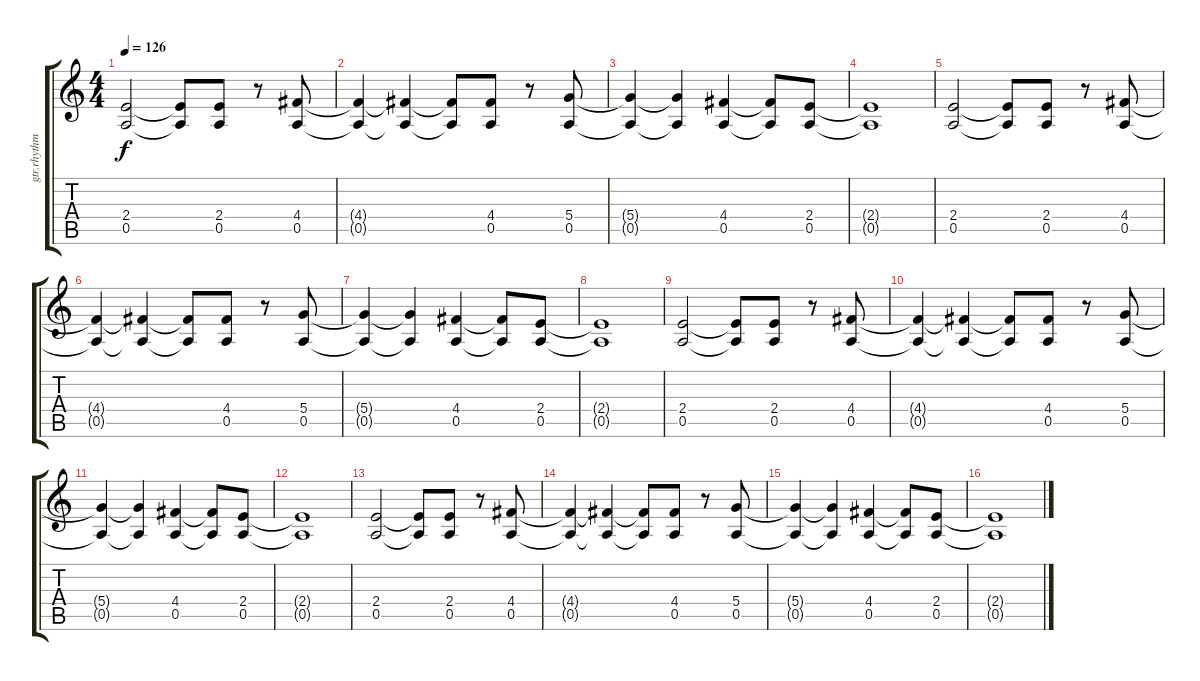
\track ("gtr.rhythm" "gtr.rhythm") {instrument distortionguitar}
\staff {score tabs}
\tuning (E4 B3 G3 D3 A2 E2) {hide}
\ts (4 4)
\tempo 126
\clef g2
\ks c
(2.4 0.5).2{dy f instrument distortionguitar} (2.4{t} 0.5{t}).8 (2.4 0.5).8 r.8 (4.4 0.5).8 |
(4.4{t} 0.5{t}).4 (4.4{t} 0.5{t}).4 (4.4{t} 0.5{t}).8 (4.4 0.5).8 r.8 (5.4 0.5).8 |
(5.4{t} 0.5{t}).4 (5.4{t} 0.5{t}).4 (4.4 0.5).4 (4.4{t} 0.5{t}).8 (2.4 0.5).8 |
(2.4{t} 0.5{t}).1 |
(2.4 0.5).2 (2.4{t} 0.5{t}).8 (2.4 0.5).8 r.8 (4.4 0.5).8 |
(4.4{t} 0.5{t}).4 (4.4{t} 0.5{t}).4 (4.4{t} 0.5{t}).8 (4.4 0.5).8 r.8 (5.4 0.5).8 |
(5.4{t} 0.5{t}).4 (5.4{t} 0.5{t}).4 (4.4 0.5).4 (4.4{t} 0.5{t}).8 (2.4 0.5).8 |
(2.4{t} 0.5{t}).1 |
(2.4 0.5).2 (2.4{t} 0.5{t}).8 (2.4 0.5).8 r.8 (4.4 0.5).8 |
(4.4{t} 0.5{t}).4 (4.4{t} 0.5{t}).4 (4.4{t} 0.5{t}).8 (4.4 0.5).8 r.8 (5.4 0.5).8 |
(5.4{t} 0.5{t}).4 (5.4{t} 0.5{t}).4 (4.4 0.5).4 (4.4{t} 0.5{t}).8 (2.4 0.5).8 |
(2.4{t} 0.5{t}).1 |
(2.4 0.5).2 (2.4{t} 0.5{t}).8 (2.4 0.5).8 r.8 (4.4 0.5).8 |
(4.4{t} 0.5{t}).4 (4.4{t} 0.5{t}).4 (4.4{t} 0.5{t}).8 (4.4 0.5).8 r.8 (5.4 0.5).8 |
(5.4{t} 0.5{t}).4 (5.4{t} 0.5{t}).4 (4.4 0.5).4 (4.4{t} 0.5{t}).8 (2.4 0.5).8 |
(2.4{t} 0.5{t}).1
